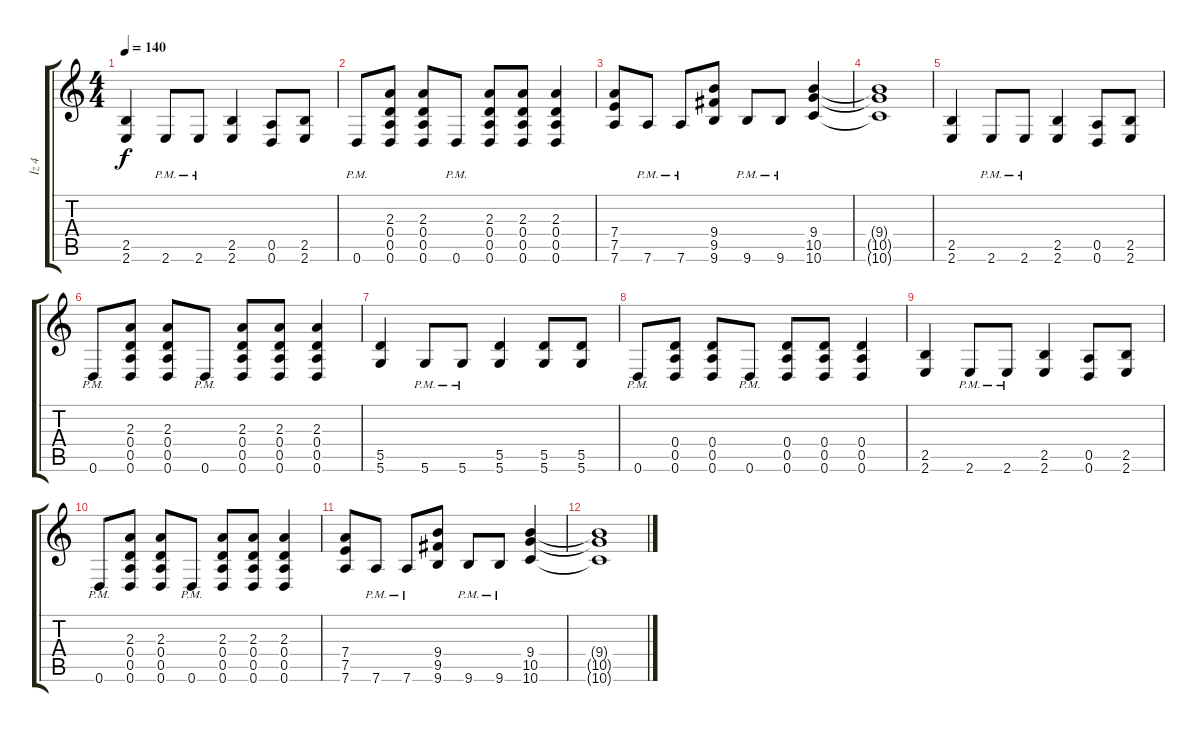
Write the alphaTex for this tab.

\track ("İz 4" "İz 4") {instrument overdrivenguitar}
\staff {score tabs}
\tuning (E4 B3 G3 D3 A2 D2) {hide}
\ts (4 4)
\tempo 140
\clef g2
\ks c
(2.5 2.6).4{dy f} 2.6{pm}.8 2.6{pm}.8 (2.5 2.6).4 (0.5 0.6).8 (2.5 2.6).8 |
0.6{pm}.8 (2.3 0.4 0.5 0.6).8 (2.3 0.4 0.5 0.6).8 0.6{pm}.8 (2.3 0.4 0.5 0.6).8 (2.3 0.4 0.5 0.6).8 (2.3 0.4 0.5 0.6).4 |
(7.4 7.5 7.6).8 7.6{pm}.8 7.6{pm}.8 (9.4 9.5 9.6).8 9.6{pm}.8 9.6{pm}.8 (9.4 10.5 10.6).4 |
(9.4{t} 10.5{t} 10.6{t}).1 |
(2.5 2.6).4 2.6{pm}.8 2.6{pm}.8 (2.5 2.6).4 (0.5 0.6).8 (2.5 2.6).8 |
0.6{pm}.8 (2.3 0.4 0.5 0.6).8 (2.3 0.4 0.5 0.6).8 0.6{pm}.8 (2.3 0.4 0.5 0.6).8 (2.3 0.4 0.5 0.6).8 (2.3 0.4 0.5 0.6).4 |
(5.5 5.6).4 5.6{pm}.8 5.6{pm}.8 (5.5 5.6).4 (5.5 5.6).8 (5.5 5.6).8 |
0.6{pm}.8 (0.4 0.5 0.6).8 (0.4 0.5 0.6).8 0.6{pm}.8 (0.4 0.5 0.6).8 (0.4 0.5 0.6).8 (0.4 0.5 0.6).4 |
(2.5 2.6).4 2.6{pm}.8 2.6{pm}.8 (2.5 2.6).4 (0.5 0.6).8 (2.5 2.6).8 |
0.6{pm}.8 (2.3 0.4 0.5 0.6).8 (2.3 0.4 0.5 0.6).8 0.6{pm}.8 (2.3 0.4 0.5 0.6).8 (2.3 0.4 0.5 0.6).8 (2.3 0.4 0.5 0.6).4 |
(7.4 7.5 7.6).8 7.6{pm}.8 7.6{pm}.8 (9.4 9.5 9.6).8 9.6{pm}.8 9.6{pm}.8 (9.4 10.5 10.6).4 |
(9.4{t} 10.5{t} 10.6{t}).1
